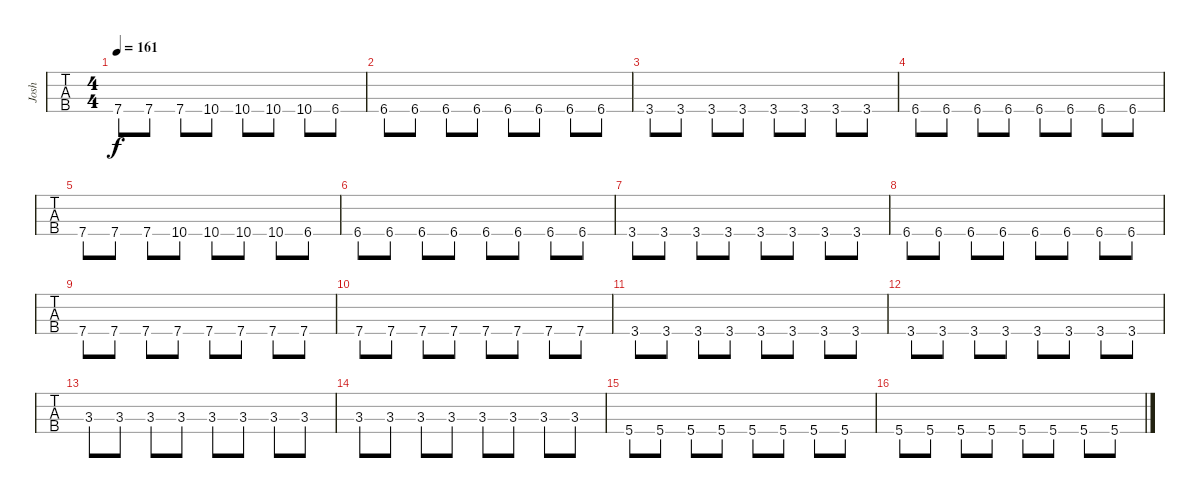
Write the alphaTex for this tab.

\track ("Josh" "Josh") {instrument electricbasspick}
\staff {tabs}
\tuning (F2 C2 G1 C1) {hide}
\ts (4 4)
\tempo 161
\clef f4
\ks c
7.4.8{dy f} 7.4.8 7.4.8 10.4.8 10.4.8 10.4.8 10.4.8 6.4.8 |
6.4.8 6.4.8 6.4.8 6.4.8 6.4.8 6.4.8 6.4.8 6.4.8 |
3.4.8 3.4.8 3.4.8 3.4.8 3.4.8 3.4.8 3.4.8 3.4.8 |
6.4.8 6.4.8 6.4.8 6.4.8 6.4.8 6.4.8 6.4.8 6.4.8 |
7.4.8 7.4.8 7.4.8 10.4.8 10.4.8 10.4.8 10.4.8 6.4.8 |
6.4.8 6.4.8 6.4.8 6.4.8 6.4.8 6.4.8 6.4.8 6.4.8 |
3.4.8 3.4.8 3.4.8 3.4.8 3.4.8 3.4.8 3.4.8 3.4.8 |
6.4.8 6.4.8 6.4.8 6.4.8 6.4.8 6.4.8 6.4.8 6.4.8 |
7.4.8 7.4.8 7.4.8 7.4.8 7.4.8 7.4.8 7.4.8 7.4.8 |
7.4.8 7.4.8 7.4.8 7.4.8 7.4.8 7.4.8 7.4.8 7.4.8 |
3.4.8 3.4.8 3.4.8 3.4.8 3.4.8 3.4.8 3.4.8 3.4.8 |
3.4.8 3.4.8 3.4.8 3.4.8 3.4.8 3.4.8 3.4.8 3.4.8 |
3.3.8 3.3.8 3.3.8 3.3.8 3.3.8 3.3.8 3.3.8 3.3.8 |
3.3.8 3.3.8 3.3.8 3.3.8 3.3.8 3.3.8 3.3.8 3.3.8 |
5.4.8 5.4.8 5.4.8 5.4.8 5.4.8 5.4.8 5.4.8 5.4.8 |
5.4.8 5.4.8 5.4.8 5.4.8 5.4.8 5.4.8 5.4.8 5.4.8
